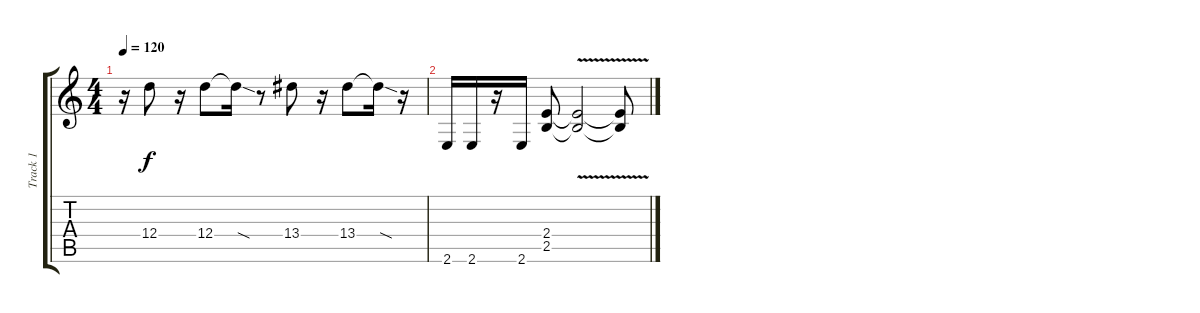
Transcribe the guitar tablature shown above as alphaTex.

\track ("Track 1" "Track 1") {instrument overdrivenguitar}
\staff {score tabs}
\tuning (E4 B3 G3 D3 A2 D2) {hide}
\ts (4 4)
\tempo 120
\clef g2
\ks c
r.16{dy f} 12.4.8 r.16 12.4.8 12.4{sod t}.16 r.8 13.4.8 r.16 13.4.8 13.4{sod t}.16 r.16 |
2.6.16 2.6.16 r.16 2.6.16 (2.4 2.5).8 (2.4{v t} 2.5{v t}).2 (2.4{t} 2.5{t}).8
